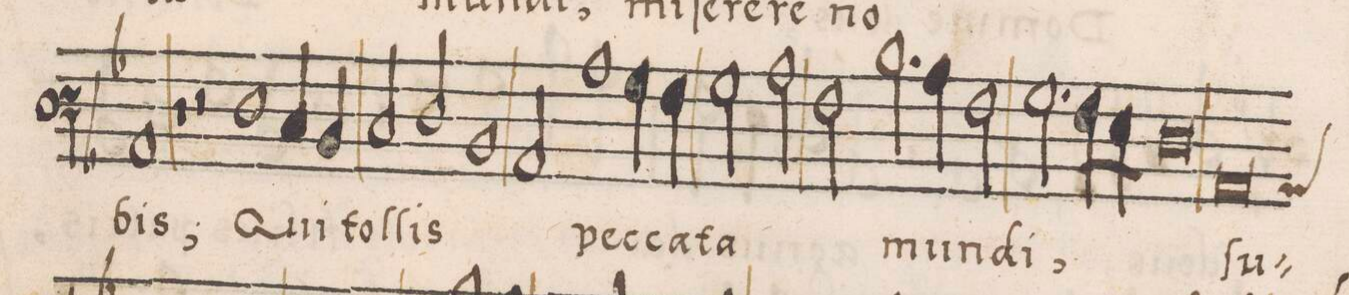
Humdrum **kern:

**kern	**text
*I"BASSVS	*
*clefF3	*
*k[b-]	*
*met(C|)	*
*M2/1	*
1C/	-bis;
=107-	=107-
1r	.
2r	.
1F\	Qui
=108-	=108-
4E/	.
4D/	.
2E/	tol-
2F/	-lis
=109-	=109-
1D/	.
2C/	.
1c\	pec-
=110-	=110-
4B-\	-ca-
4A\	.
2B-\	-ta
2c\	.
=111-	=111-
2A\	.
2.d\	mun-
4c\	.
2A\	.
=112-	=112-
2.B-\	-di,
8A\L	.
8G\J	.
0F\	.
=113-	=113-
*custos:C	*
0C/	ſu-
=114-	=114-
*-	*-
